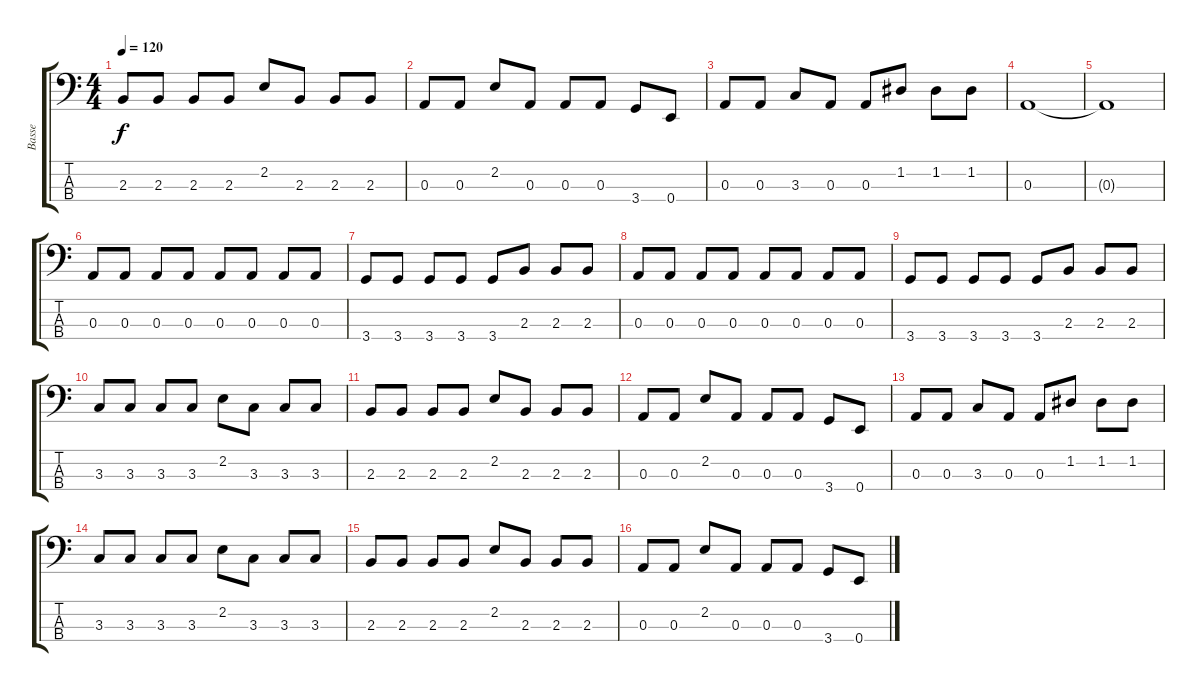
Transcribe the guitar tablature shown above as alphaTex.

\track ("Basse" "Basse") {instrument electricbasspick}
\staff {score tabs}
\tuning (G2 D2 A1 E1) {hide}
\ts (4 4)
\tempo 120
\clef f4
\ks c
2.3.8{dy f} 2.3.8 2.3.8 2.3.8 2.2.8 2.3.8 2.3.8 2.3.8 |
0.3.8 0.3.8 2.2.8 0.3.8 0.3.8 0.3.8 3.4.8 0.4.8 |
0.3.8 0.3.8 3.3.8 0.3.8 0.3.8 1.2.8 1.2.8 1.2.8 |
0.3.1 |
0.3{t}.1 |
0.3.8 0.3.8 0.3.8 0.3.8 0.3.8 0.3.8 0.3.8 0.3.8 |
3.4.8 3.4.8 3.4.8 3.4.8 3.4.8 2.3.8 2.3.8 2.3.8 |
0.3.8 0.3.8 0.3.8 0.3.8 0.3.8 0.3.8 0.3.8 0.3.8 |
3.4.8 3.4.8 3.4.8 3.4.8 3.4.8 2.3.8 2.3.8 2.3.8 |
3.3.8 3.3.8 3.3.8 3.3.8 2.2.8 3.3.8 3.3.8 3.3.8 |
2.3.8 2.3.8 2.3.8 2.3.8 2.2.8 2.3.8 2.3.8 2.3.8 |
0.3.8 0.3.8 2.2.8 0.3.8 0.3.8 0.3.8 3.4.8 0.4.8 |
0.3.8 0.3.8 3.3.8 0.3.8 0.3.8 1.2.8 1.2.8 1.2.8 |
3.3.8 3.3.8 3.3.8 3.3.8 2.2.8 3.3.8 3.3.8 3.3.8 |
2.3.8 2.3.8 2.3.8 2.3.8 2.2.8 2.3.8 2.3.8 2.3.8 |
0.3.8 0.3.8 2.2.8 0.3.8 0.3.8 0.3.8 3.4.8 0.4.8
